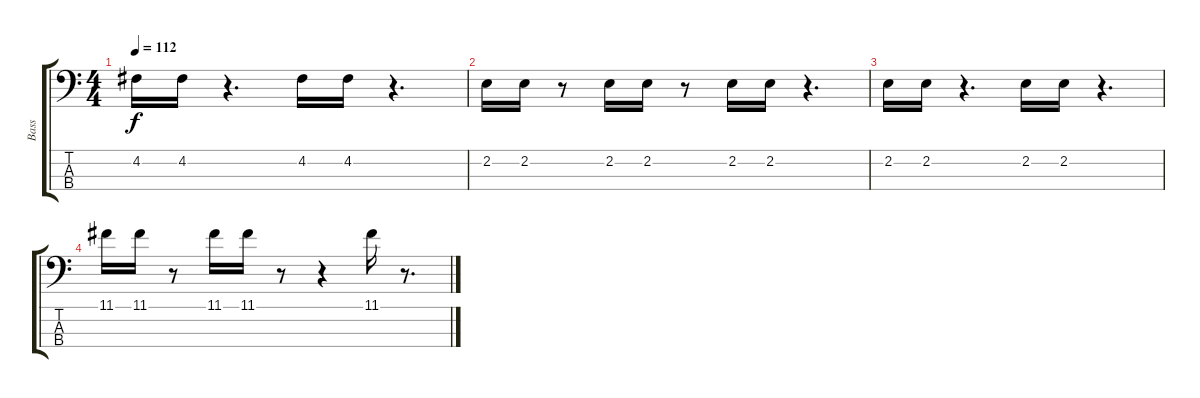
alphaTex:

\track ("Bass" "Bass") {instrument electricbasspick}
\staff {score tabs}
\tuning (G2 D2 A1 E1) {hide}
\ts (4 4)
\tempo 112
\clef f4
\ks c
4.2.16{dy f} 4.2.16 r.4{d} 4.2.16 4.2.16 r.4{d} |
2.2.16 2.2.16 r.8 2.2.16 2.2.16 r.8 2.2.16 2.2.16 r.4{d} |
2.2.16 2.2.16 r.4{d} 2.2.16 2.2.16 r.4{d} |
11.1.16 11.1.16 r.8 11.1.16 11.1.16 r.8 r.4 11.1.16 r.8{d}
